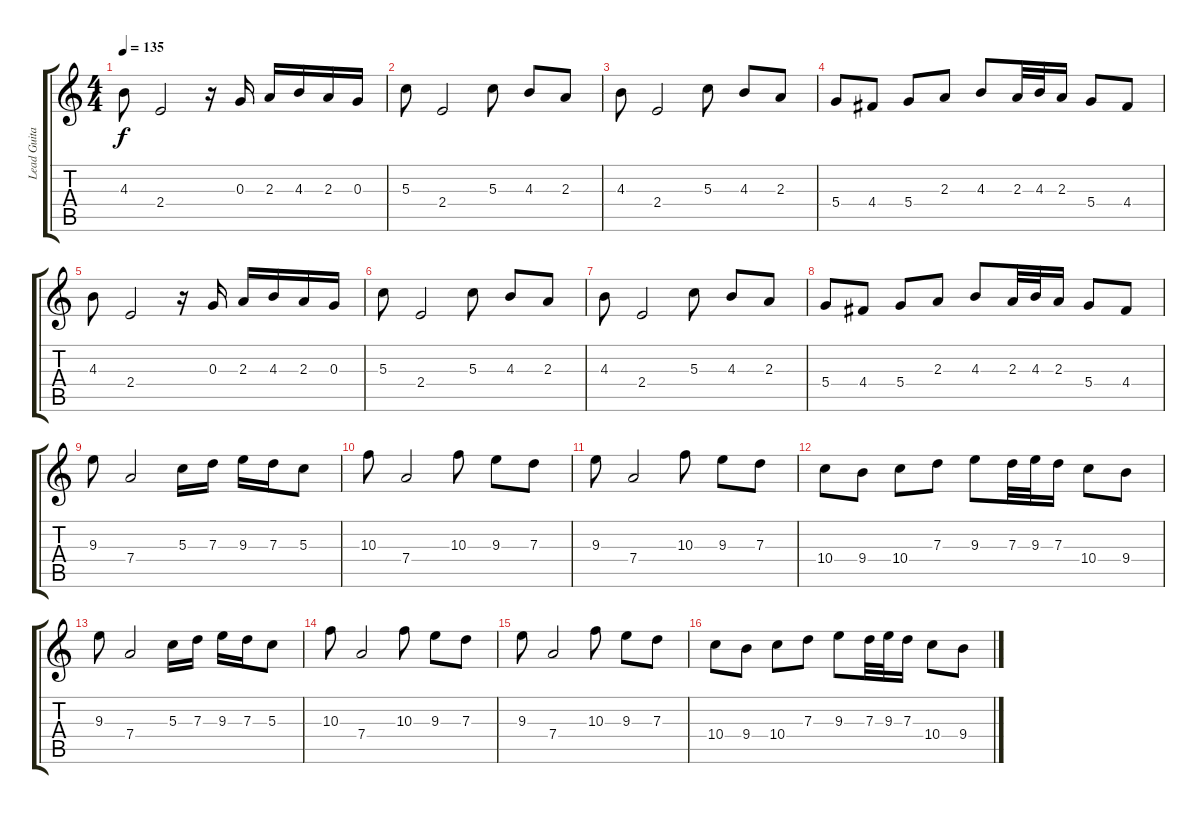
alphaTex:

\track ("Lead Guitar" "Lead Guita") {instrument distortionguitar}
\staff {score tabs}
\tuning (E4 B3 G3 D3 A2 E2) {hide}
\ts (4 4)
\tempo 135
\clef g2
\ks c
4.3.8{dy f} 2.4.2 r.16 0.3.16 2.3.16 4.3.16 2.3.16 0.3.16 |
5.3.8 2.4.2 5.3.8 4.3.8 2.3.8 |
4.3.8 2.4.2 5.3.8 4.3.8 2.3.8 |
5.4.8 4.4.8 5.4.8 2.3.8 4.3.8 2.3.32 4.3.32 2.3.16 5.4.8 4.4.8 |
4.3.8 2.4.2 r.16 0.3.16 2.3.16 4.3.16 2.3.16 0.3.16 |
5.3.8 2.4.2 5.3.8 4.3.8 2.3.8 |
4.3.8 2.4.2 5.3.8 4.3.8 2.3.8 |
5.4.8 4.4.8 5.4.8 2.3.8 4.3.8 2.3.32 4.3.32 2.3.16 5.4.8 4.4.8 |
9.3.8 7.4.2 5.3.16 7.3.16 9.3.16 7.3.16 5.3.8 |
10.3.8 7.4.2 10.3.8 9.3.8 7.3.8 |
9.3.8 7.4.2 10.3.8 9.3.8 7.3.8 |
10.4.8 9.4.8 10.4.8 7.3.8 9.3.8 7.3.32 9.3.32 7.3.16 10.4.8 9.4.8 |
9.3.8 7.4.2 5.3.16 7.3.16 9.3.16 7.3.16 5.3.8 |
10.3.8 7.4.2 10.3.8 9.3.8 7.3.8 |
9.3.8 7.4.2 10.3.8 9.3.8 7.3.8 |
10.4.8 9.4.8 10.4.8 7.3.8 9.3.8 7.3.32 9.3.32 7.3.16 10.4.8 9.4.8
